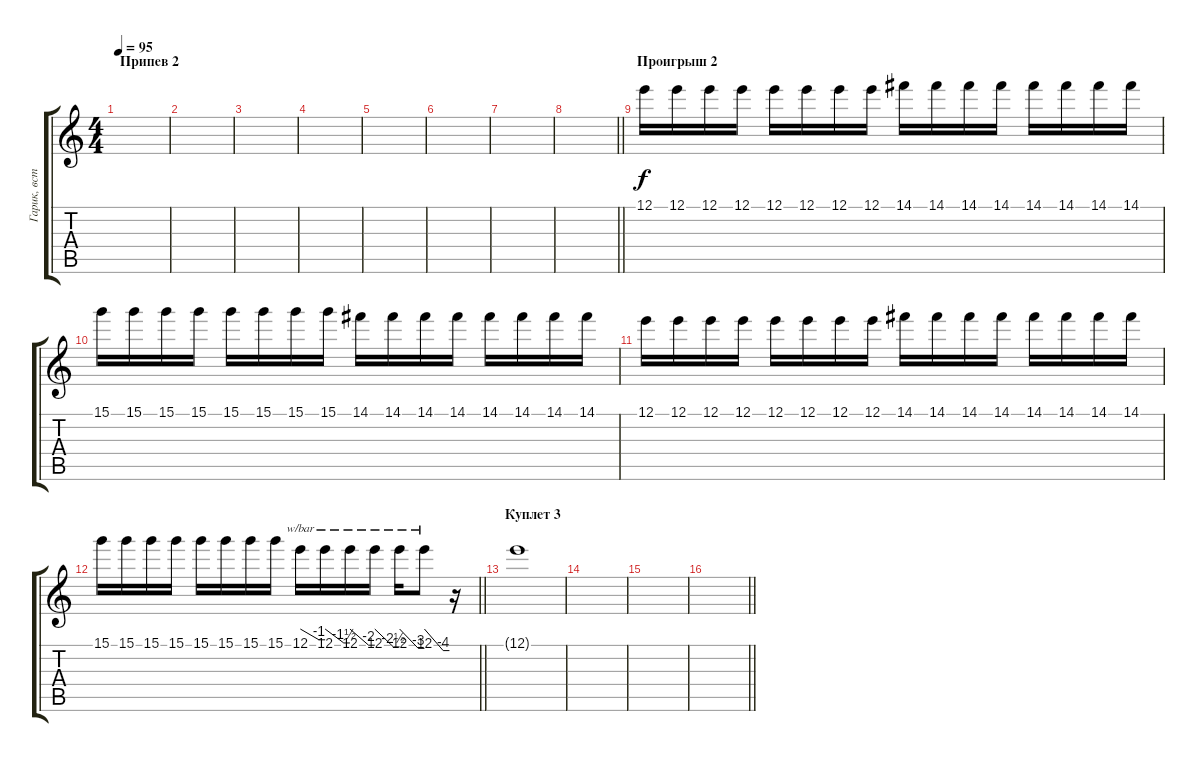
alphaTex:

\track ("Гарик, вступление, эффекты" "Гарик, вст") {instrument acousticguitarnylon}
\staff {score tabs}
\tuning (E4 B3 G3 D3 A2 E2) {hide}
\ts (4 4)
\section ("" "Припев 2")
\tempo 95
\clef g2
\ks c
|
|
|
|
|
|
|
\barLineRight lightlight
|
\section ("" "Проигрыш 2")
12.1.16 12.1.16 12.1.16 12.1.16 12.1.16 12.1.16 12.1.16 12.1.16 14.1.16 14.1.16 14.1.16 14.1.16 14.1.16 14.1.16 14.1.16 14.1.16 |
15.1.16 15.1.16 15.1.16 15.1.16 15.1.16 15.1.16 15.1.16 15.1.16 14.1.16 14.1.16 14.1.16 14.1.16 14.1.16 14.1.16 14.1.16 14.1.16 |
12.1.16 12.1.16 12.1.16 12.1.16 12.1.16 12.1.16 12.1.16 12.1.16 14.1.16 14.1.16 14.1.16 14.1.16 14.1.16 14.1.16 14.1.16 14.1.16 |
\barLineRight lightlight
15.1.16 15.1.16 15.1.16 15.1.16 15.1.16 15.1.16 15.1.16 15.1.16 12.1.16{tbe (custom default 0 0 45 -4 60 -4)} 12.1.16{tbe (custom default 0 0 45 -6 60 -6)} 12.1.16{tbe (custom default 0 0 45 -8 60 -8)} 12.1.16{tbe (custom default 0 0 45 -10 60 -10)} 12.1.16{tbe (custom default 0 0 45 -12 60 -12)} 12.1.8{tbe (custom default 0 0 45 -16 60 -16)} r.16 |
\section ("" "Куплет 3")
12.1{t}.1 |
|
|
\barLineRight lightlight
